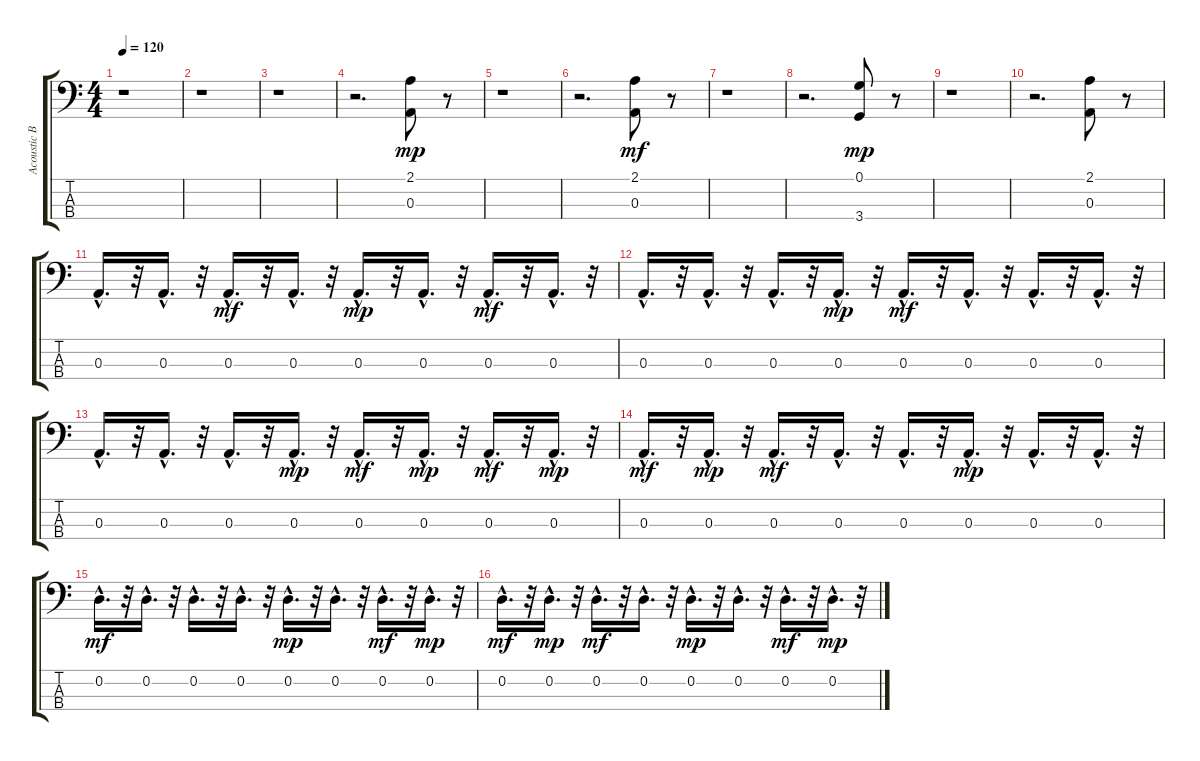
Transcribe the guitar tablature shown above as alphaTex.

\track ("Acoustic Bass" "Acoustic B") {instrument acousticbass}
\staff {score tabs}
\tuning (G2 D2 A1 E1) {hide}
\ts (4 4)
\tempo 120
\clef f4
\ks c
r.1{dy mp instrument acousticbass} |
r.1 |
r.1 |
r.2{d} (2.1 0.3).8 r.8 |
r.1 |
r.2{d} (2.1 0.3).8{dy mf} r.8 |
r.1 |
r.2{d} (0.1 3.4).8{dy mp} r.8 |
r.1 |
r.2{d} (2.1 0.3).8 r.8 |
0.3{hac}.16{d} r.32 0.3{hac}.16{d} r.32 0.3{hac}.16{d dy mf} r.32 0.3{hac}.16{d} r.32 0.3{hac}.16{d dy mp} r.32 0.3{hac}.16{d} r.32 0.3{hac}.16{d dy mf} r.32 0.3{hac}.16{d} r.32 |
0.3{hac}.16{d} r.32 0.3{hac}.16{d} r.32 0.3{hac}.16{d} r.32 0.3{hac}.16{d dy mp} r.32 0.3{hac}.16{d dy mf} r.32 0.3{hac}.16{d} r.32 0.3{hac}.16{d} r.32 0.3{hac}.16{d} r.32 |
0.3{hac}.16{d} r.32 0.3{hac}.16{d} r.32 0.3{hac}.16{d} r.32 0.3{hac}.16{d dy mp} r.32 0.3{hac}.16{d dy mf} r.32 0.3{hac}.16{d dy mp} r.32 0.3{hac}.16{d dy mf} r.32 0.3{hac}.16{d dy mp} r.32 |
0.3{hac}.16{d dy mf} r.32 0.3{hac}.16{d dy mp} r.32 0.3{hac}.16{d dy mf} r.32 0.3{hac}.16{d} r.32 0.3{hac}.16{d} r.32 0.3{hac}.16{d dy mp} r.32 0.3{hac}.16{d} r.32 0.3{hac}.16{d} r.32 |
0.2{hac}.16{d dy mf} r.32 0.2{hac}.16{d} r.32 0.2{hac}.16{d} r.32 0.2{hac}.16{d} r.32 0.2{hac}.16{d dy mp} r.32 0.2{hac}.16{d} r.32 0.2{hac}.16{d dy mf} r.32 0.2{hac}.16{d dy mp} r.32 |
0.2{hac}.16{d dy mf} r.32 0.2{hac}.16{d dy mp} r.32 0.2{hac}.16{d dy mf} r.32 0.2{hac}.16{d} r.32 0.2{hac}.16{d dy mp} r.32 0.2{hac}.16{d} r.32 0.2{hac}.16{d dy mf} r.32 0.2{hac}.16{d dy mp} r.32
